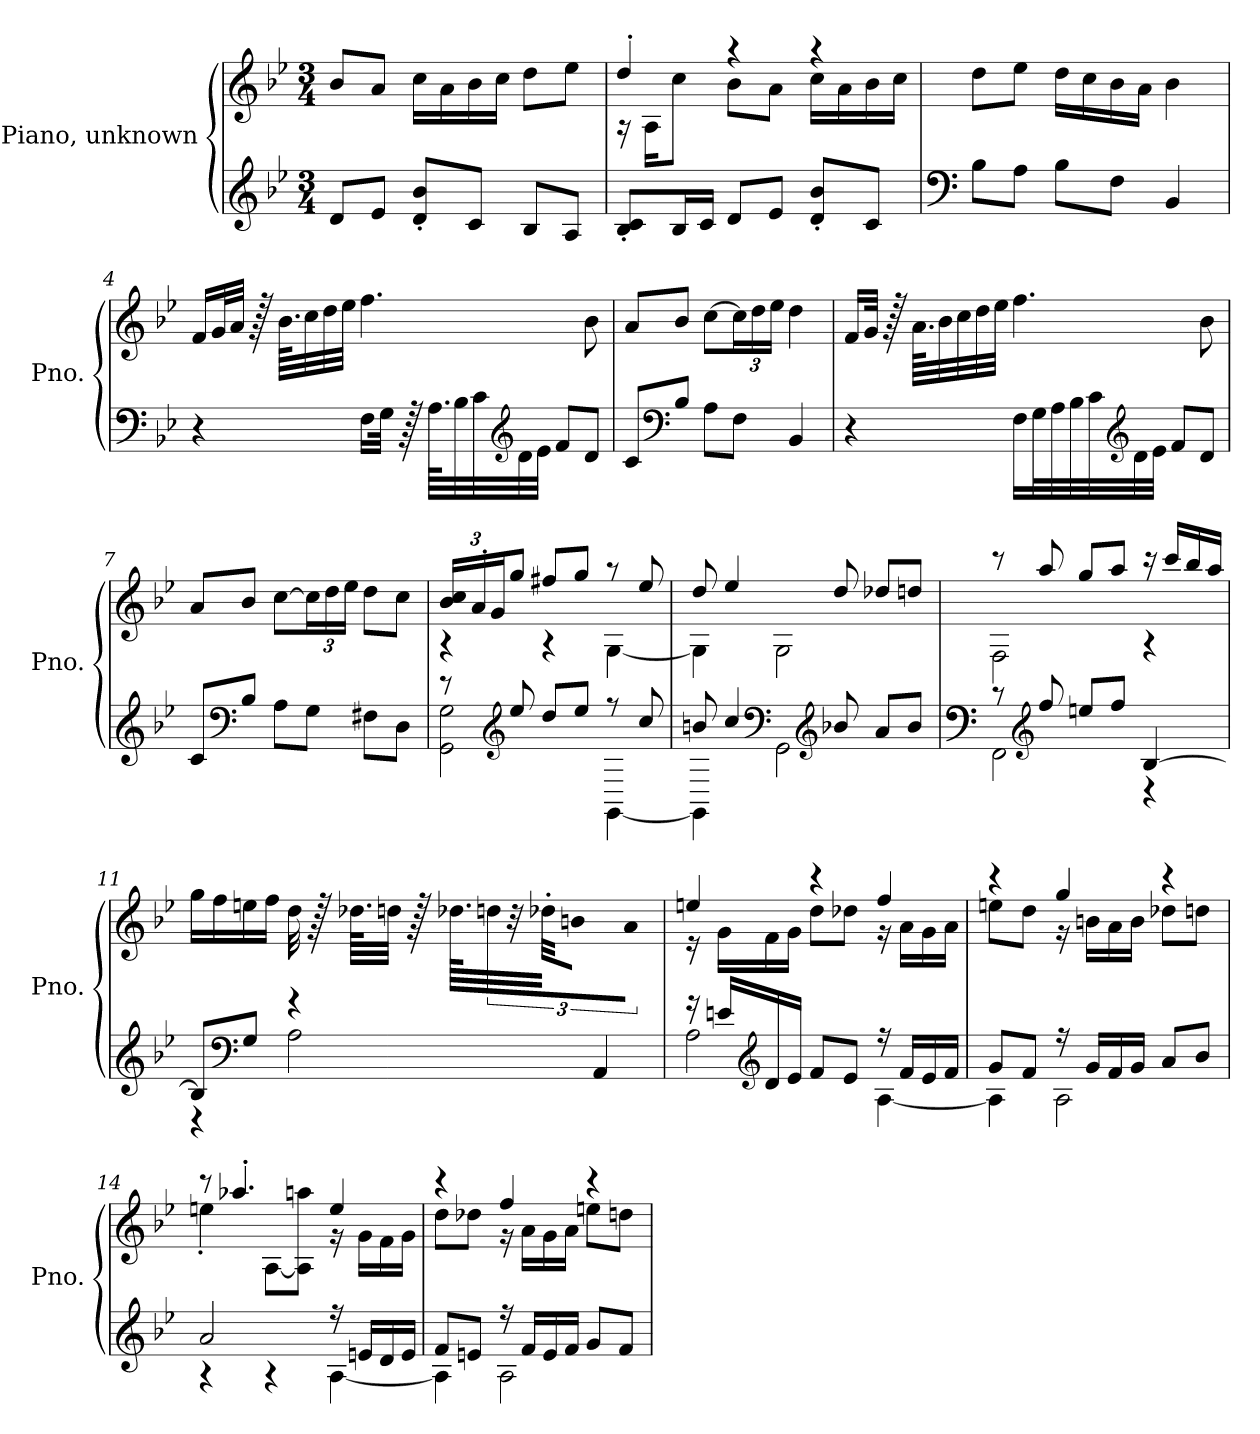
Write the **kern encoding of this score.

**kern	**kern
*part1	*part1
*staff2	*staff1
*I"Piano, unknown	*
*I'Pno.	*
*clefG2	*clefG2
*k[b-e-]	*k[b-e-]
*M3/4	*M3/4
*MM105	*MM105
=1	=1
8d/L	8b-/L
8e-/J	8a/J
8d/' 8b-/'L	16cc\LL
.	16a\
8c/J	16b-\
.	16cc\JJ
8B-/L	8dd\L
8A/J	8ee-\J
=2	=2
*	*^
8B-/' 8c/'L	4dd'/	16r
.	.	16A\KL
16B-/L	.	8cc\J
16c/JJ	.	.
8d/L	4r	8b-\L
8e-/J	.	8a\J
8d/' 8b-/'L	4r	16cc\LL
.	.	16a\
8c/J	.	16b-\
.	.	16cc\JJ
*	*v	*v
=3	=3
*clefF4	*
8B-\L	8dd\L
8A\J	8ee-\J
8B-\L	16dd\LL
.	16cc\
8F\J	16b-\
.	16a\JJ
4BB-/	4b-\
!!LO:LB:g=z
=4	=4
4r	16f/LL
.	32g/L
.	32a/JJJ
.	128r
.	64.b-\KLLL
.	32cc\
.	32dd\
.	32ee-\JJJ
16F\LL	4.ff\
32G\JJk	.
128r	.
64.A\KLLL	.
32B-\	.
32c\	.
*clefG2	*
32d\	.
32e-\JJJ	.
8f/L	.
8d/J	8b-\
=5	=5
8c/L	8a/L
*clefF4	*
8B-/J	8b-/J
8A\L	[8cc\L
*	*Xbrackettup
8F\J	24cc\L]
.	24dd\
.	24ee-\JJ
4BB-/	4dd\
!!LO:LB:g=z
=6	=6
4r	16f/LL
.	32g/JJk
.	128r
.	64.a\KLLL
.	32b-\
.	32cc\
.	32dd\
.	32ee-\JJJ
16F\LL	4.ff\
32G\L	.
32A\	.
32B-\	.
32c\	.
*clefG2	*
32d\	.
32e-\JJJ	.
8f/L	.
8d/J	8b-\
=7	=7
8c/L	8a/L
*clefF4	*
8B-/J	8b-/J
8A\L	[8cc\L
8G\J	24cc\L]
.	24dd\
.	24ee-\JJ
8F#X\L	8dd\L
8D\J	8cc\J
=8	=8
*^	*^
8r	2GG\ 2G\	24b-/ 24cc/LL	4r
.	.	24a'/	.
.	.	24g/J	.
*clefG2	*	*	*
8ee-/	.	8gg/J	.
8dd/L	.	8ff#X/L	4r
8ee-/J	.	8gg/J	.
8r	[4GG\	8r	[4G\
8cc/	.	8ee-/	.
!!LO:LB:g=z	!!
=9	=9	=9	=9
8bn/	4GG\]	8dd/	4G\]
4cc/	.	4ee-/	.
*clefF4	*	*	*
.	2GG\	.	2G\
*clefG2	*	*	*
8b-X/	.	8dd/	.
8a/L	.	8dd-X/L	.
8b-/J	.	8ddn/J	.
=10	=10	=10	=10
*clefF4	*	*	*
8r	2FF\	8r	2F\
*clefG2	*	*	*
8ff/	.	8aa/	.
8een/L	.	8gg/L	.
8ff/J	.	8aa/J	.
[4B-/	4r	16r	4r
.	.	16ccc/LL	.
.	.	16bb-/	.
.	.	16aa/JJ	.
*	*	*v	*v
!!LO:LB:g=z
=11	=11	=11
8B-/L]	4r	16gg\LL
.	.	16ff\
*clefF4	*	*
8G/J	.	16een\
.	.	16ff\JJ
4r	2A\	32dd\
.	.	128r
.	.	64.dd-X\KLLL
.	.	32ddn\JJJ
.	.	128r
.	.	64.dd-X\KLLL
*	*	*brackettup
.	.	48ddn\JJJ
.	.	48r
.	.	48dd-X'\KLL
.	.	16bn\JJ
4AA/	.	4a/
=12	=12	=12
*	*	*^
16r	2A\	4een/	16r
16en/LL	.	.	16g\LL
*clefG2	*	*	*
16d/	.	.	16f\
16e/JJ	.	.	16g\JJ
8f/L	.	4r	8dd\L
8e/J	.	.	8dd-X\J
16r	[4A\	4ff/	16r
16f/LL	.	.	16a\LL
16e/	.	.	16g\
16f/JJ	.	.	16a\JJ
!!LO:LB:g=z	!!
=13	=13	=13	=13
8g/L	4A\]	4r	8een\L
8f/J	.	.	8dd\J
16r	2A\	4gg/	16r
16g/LL	.	.	16bn\LL
16f/	.	.	16a\
16g/JJ	.	.	16b\JJ
8a/L	.	4r	8dd-X\L
8b-/J	.	.	8ddn\J
=14	=14	=14	=14
2a/	4r	8r	4een'\
.	.	4.aa-X'/	.
.	4r	.	[8A\L
.	.	.	8A\] 8aan\J
16r	[4A\	4ee/	16r
16en/LL	.	.	16g\LL
16d/	.	.	16f\
16e/JJ	.	.	16g\JJ
=15	=15	=15	=15
8f/L	4A\]	4r	8dd\L
8en/J	.	.	8dd-X\J
16r	2A\	4ff/	16r
16f/LL	.	.	16a\LL
16e/	.	.	16g\
16f/JJ	.	.	16a\JJ
8g/L	.	4r	8een\L
8f/J	.	.	8ddn\J
*v	*v	*	*
*	*v	*v
=	=
*-	*-
